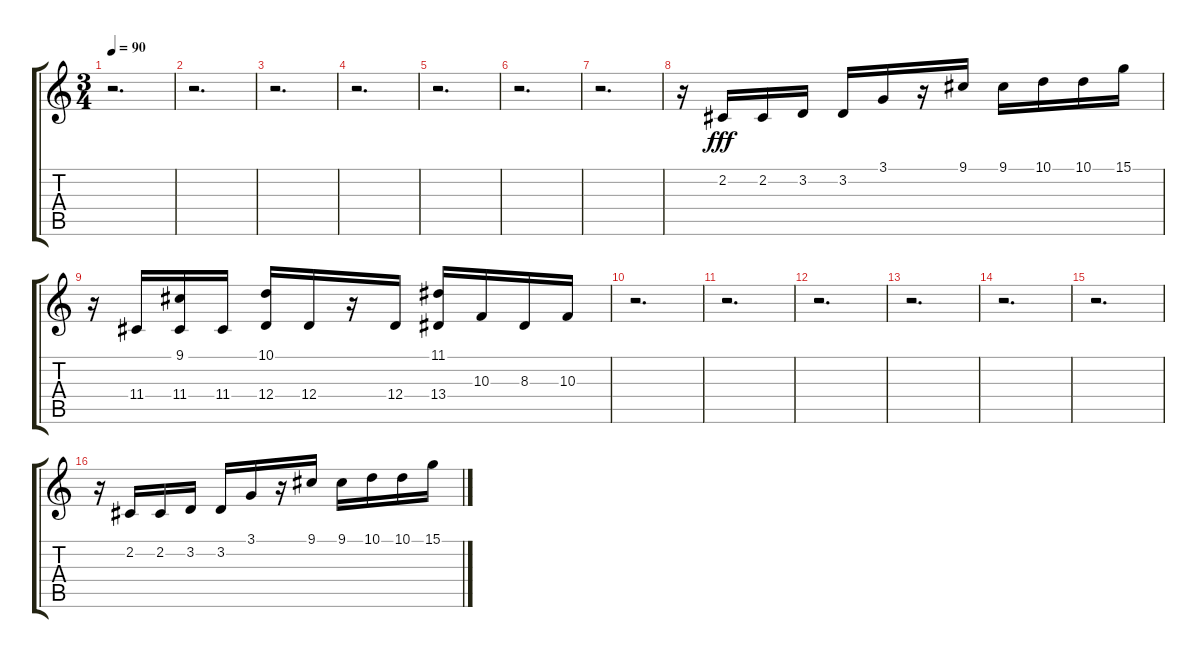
\track "" {instrument stringensemble1}
\staff {score tabs}
\tuning (E4 B3 G3 D3 A2 E2) {hide}
\ts (3 4)
\tempo 90
\clef g2
\ks c
r.2{d dy fff} |
r.2{d} |
r.2{d} |
r.2{d} |
r.2{d} |
r.2{d} |
r.2{d} |
r.16 2.2.16 2.2.16 3.2.16 3.2.16 3.1.16 r.16 9.1.16 9.1.16 10.1.16 10.1.16 15.1.16 |
r.16 11.4.16 (9.1 11.4).16 11.4.16 (10.1 12.4).16 12.4.16 r.16 12.4.16 (11.1 13.4).16 10.3.16 8.3.16 10.3.16 |
r.2{d} |
r.2{d} |
r.2{d} |
r.2{d} |
r.2{d} |
r.2{d} |
r.16 2.2.16 2.2.16 3.2.16 3.2.16 3.1.16 r.16 9.1.16 9.1.16 10.1.16 10.1.16 15.1.16
